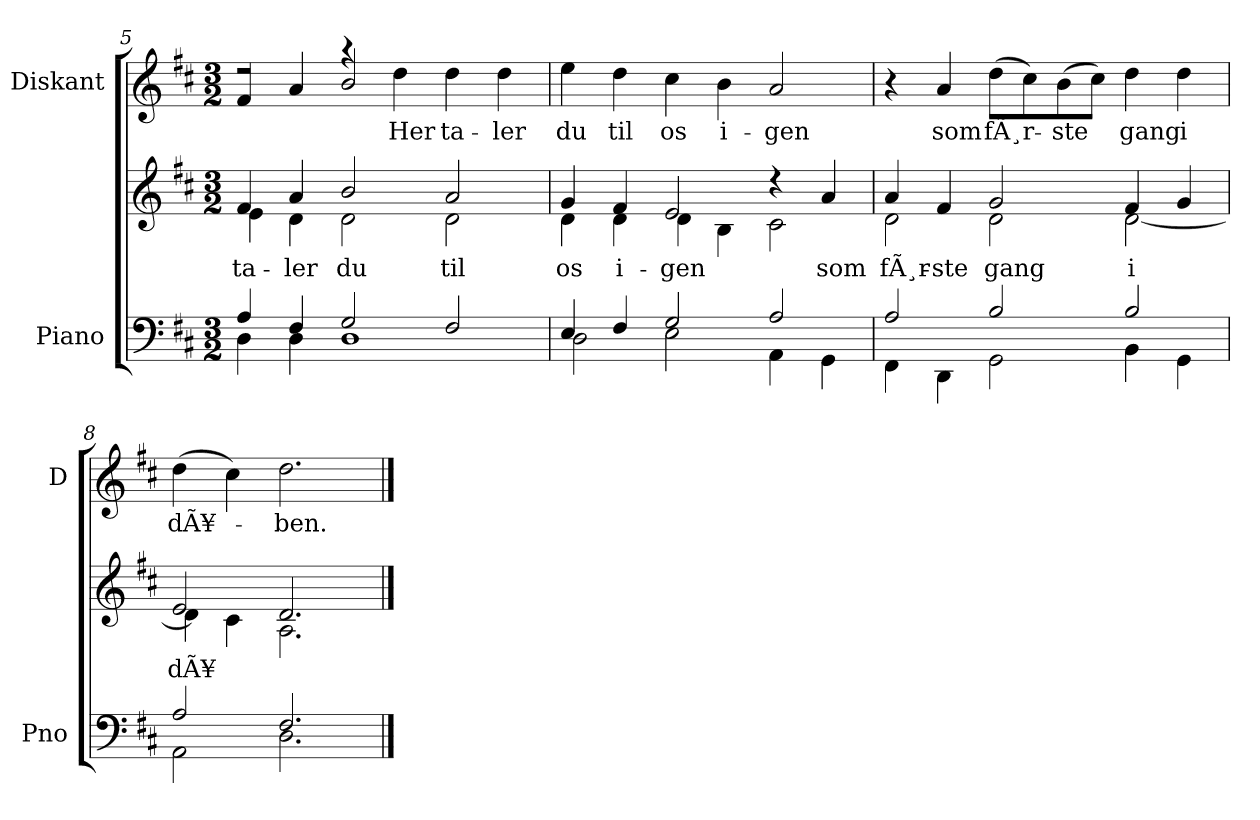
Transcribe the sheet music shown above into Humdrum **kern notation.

**kern	**kern	**text	**kern	**text
*part2	*part2	*part2	*part1	*part1
*staff3	*staff2	*staff2	*staff1	*staff1
*I"Piano	*	*	*I"Diskant	*
*I'Pno	*	*	*I'D	*
*clefF4	*clefG2	*	*clefG2	*
*k[f#c#]	*k[f#c#]	*	*k[f#c#]	*
*M3/2	*M3/2	*	*M3/2	*
=5	=5	=5	=5	=5
*^	*	*	*	*
!	!	!	!LO:LY:b	!	!
*	*	*^	*	*^	*
4A/	4D\	4f#/	4e\	ta-	2r	4f#!/	.
!	!	!	!	!LO:LY:b	!	!	!
4F#/	4D\	4a/	4d\	-ler	.	4a!/	.
!	!	!	!	!LO:LY:b	!	!	!
2G/	1D	2b/	2d\	du	4r	2b!/	.
!	!	!	!	!	!	!	!LO:LY:b
.	.	.	.	.	4dd\	.	Her
!	!	!	!	!LO:LY:b	!	!	!LO:LY:b
2F#/	.	2a/	2d\	til	4dd\	2ryy	ta-
!	!	!	!	!	!	!	!LO:LY:b
.	.	.	.	.	4dd\	.	-ler
*	*	*	*	*	*v	*v	*
=6	=6	=6	=6	=6	=6	=6
!	!	!	!	!LO:LY:b	!	!LO:LY:b
4E/	2D\	4g/	4d\	os	4ee\	du
!	!	!	!	!LO:LY:b	!	!LO:LY:b
4F#/	.	4f#/	4d\	i-	4dd\	til
!	!	!	!	!LO:LY:b	!	!LO:LY:b
2G/	2E\	2e/	4d\	-gen	4cc#\	os
!	!	!	!	!	!	!LO:LY:b
.	.	.	4B\	.	4b\	i-
!	!	!	!	!	!	!LO:LY:b
2A/	4AA\	4r	2c#\	.	2a/	-gen
!	!	!	!	!LO:LY:b	!	!
.	4GG\	4a/	.	som	.	.
=7	=7	=7	=7	=7	=7	=7
!	!	!	!	!LO:LY:b	!	!
2A/	4FF#\	4a/	2d\	fÃ¸r-	4r	.
!	!	!	!	!LO:LY:b	!	!LO:LY:b
.	4DD\	4f#/	.	-ste	4a/	som
!	!	!	!	!LO:LY:b	!	!LO:LY:b
2B/	2GG\	2g/	2d\	gang	(8dd\L	fÃ¸r-
.	.	.	.	.	8cc#\)	.
!	!	!	!	!	!	!LO:LY:b
.	.	.	.	.	(8b\	-ste
.	.	.	.	.	8cc#\J)	.
!	!	!	!	!LO:LY:b	!	!LO:LY:b
2B/	4BB\	4f#/	[2d\	i	4dd\	gang
!	!	!	!	!	!	!LO:LY:b
.	4GG\	4g/	.	.	4dd\	i
!!LO:LB:g=z
=8	=8	=8	=8	=8	=8	=8
!	!	!	!	!LO:LY:b	!	!LO:LY:b
2A/	2AA\	2e/	4d\]	dÃ¥	(4dd\	dÃ¥-
.	.	.	4c#\	.	4cc#\)	.
!	!	!	!	!	!	!LO:LY:b
2.F#/	2.D\	2.d/	2.A\	.	2.dd\	-ben.
*v	*v	*	*	*	*	*
*	*v	*v	*	*	*
==	==	==	==	==
*-	*-	*-	*-	*-
